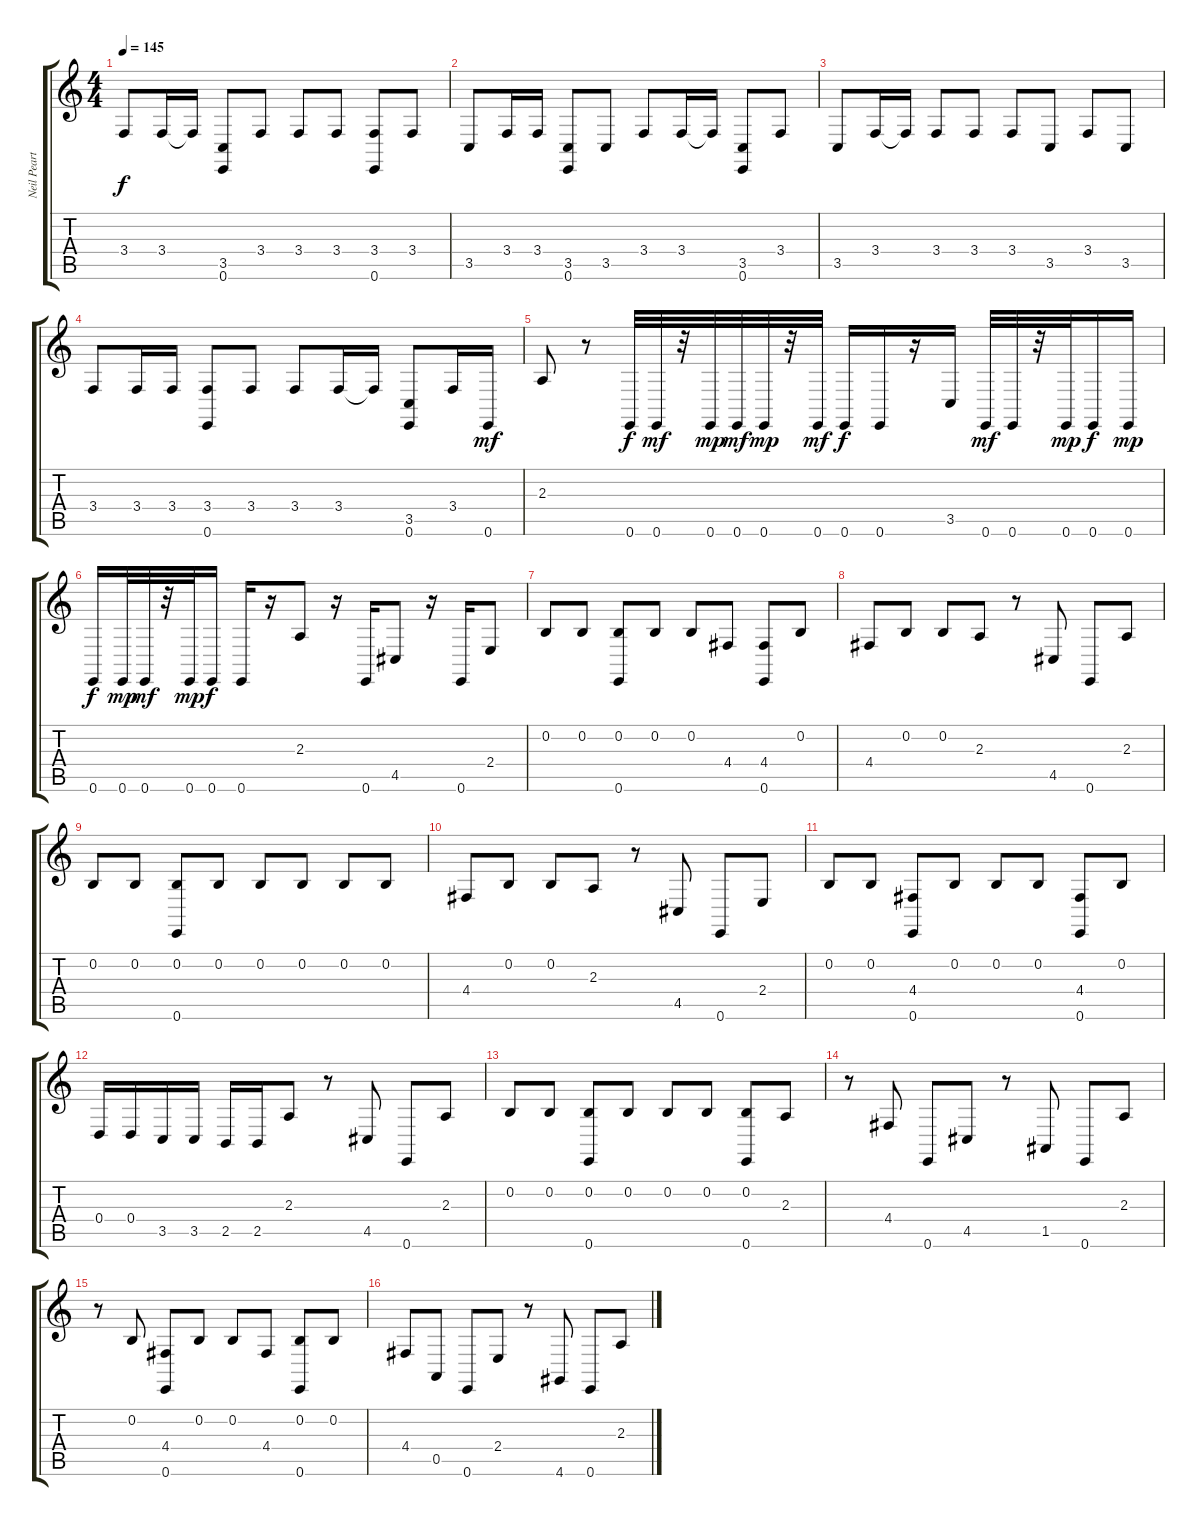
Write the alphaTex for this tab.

\track ("Neil Peart" "Neil Peart") {instrument synthdrum}
\staff {score tabs}
\tuning (E4 B3 G3 D3 A2 E2) {hide}
\ts (4 4)
\tempo 145
\clef g2
\ks c
3.4.8{dy f} 3.4.16 3.4{t}.16 (3.5 0.6).8 3.4.8 3.4.8 3.4.8 (3.4 0.6).8 3.4.8 |
3.5.8 3.4.16 3.4.16 (3.5 0.6).8 3.5.8 3.4.8 3.4.16 3.4{t}.16 (3.5 0.6).8 3.4.8 |
3.5.8 3.4.16 3.4{t}.16 3.4.8 3.4.8 3.4.8 3.5.8 3.4.8 3.5.8 |
3.4.8 3.4.16 3.4.16 (3.4 0.6).8 3.4.8 3.4.8 3.4.16 3.4{t}.16 (3.5 0.6).8 3.4.16 0.6.16{dy mf} |
2.3.8 r.8 0.6.32{dy f} 0.6.32{dy mf} r.32 0.6.32{dy mp} 0.6.32{dy mf} 0.6.32{dy mp} r.32 0.6.32{dy mf} 0.6.16{dy f} 0.6.16 r.16 3.5.16 0.6.32{dy mf} 0.6.32 r.32 0.6.32{dy mp} 0.6.16{dy f} 0.6.16{dy mp} |
0.6.16{dy f} 0.6.32{dy mp} 0.6.32{dy mf} r.32 0.6.32{dy mp} 0.6.16{dy f} 0.6.16 r.16 2.3.8 r.16 0.6.16 4.5.8 r.16 0.6.16 2.4.8 |
0.2.8 0.2.8 (0.2 0.6).8 0.2.8 0.2.8 4.4.8 (4.4 0.6).8 0.2.8 |
4.4.8 0.2.8 0.2.8 2.3.8 r.8 4.5.8 0.6.8 2.3.8 |
0.2.8 0.2.8 (0.2 0.6).8 0.2.8 0.2.8 0.2.8 0.2.8 0.2.8 |
4.4.8 0.2.8 0.2.8 2.3.8 r.8 4.5.8 0.6.8 2.4.8 |
0.2.8 0.2.8 (4.4 0.6).8 0.2.8 0.2.8 0.2.8 (4.4 0.6).8 0.2.8 |
0.4.16 0.4.16 3.5.16 3.5.16 2.5.16 2.5.16 2.3.8 r.8 4.5.8 0.6.8 2.3.8 |
0.2.8 0.2.8 (0.2 0.6).8 0.2.8 0.2.8 0.2.8 (0.2 0.6).8 2.3.8 |
r.8 4.4.8 0.6.8 4.5.8 r.8 1.5.8 0.6.8 2.3.8 |
r.8 0.2.8 (4.4 0.6).8 0.2.8 0.2.8 4.4.8 (0.2 0.6).8 0.2.8 |
4.4.8 0.5.8 0.6.8 2.4.8 r.8 4.6.8 0.6.8 2.3.8
